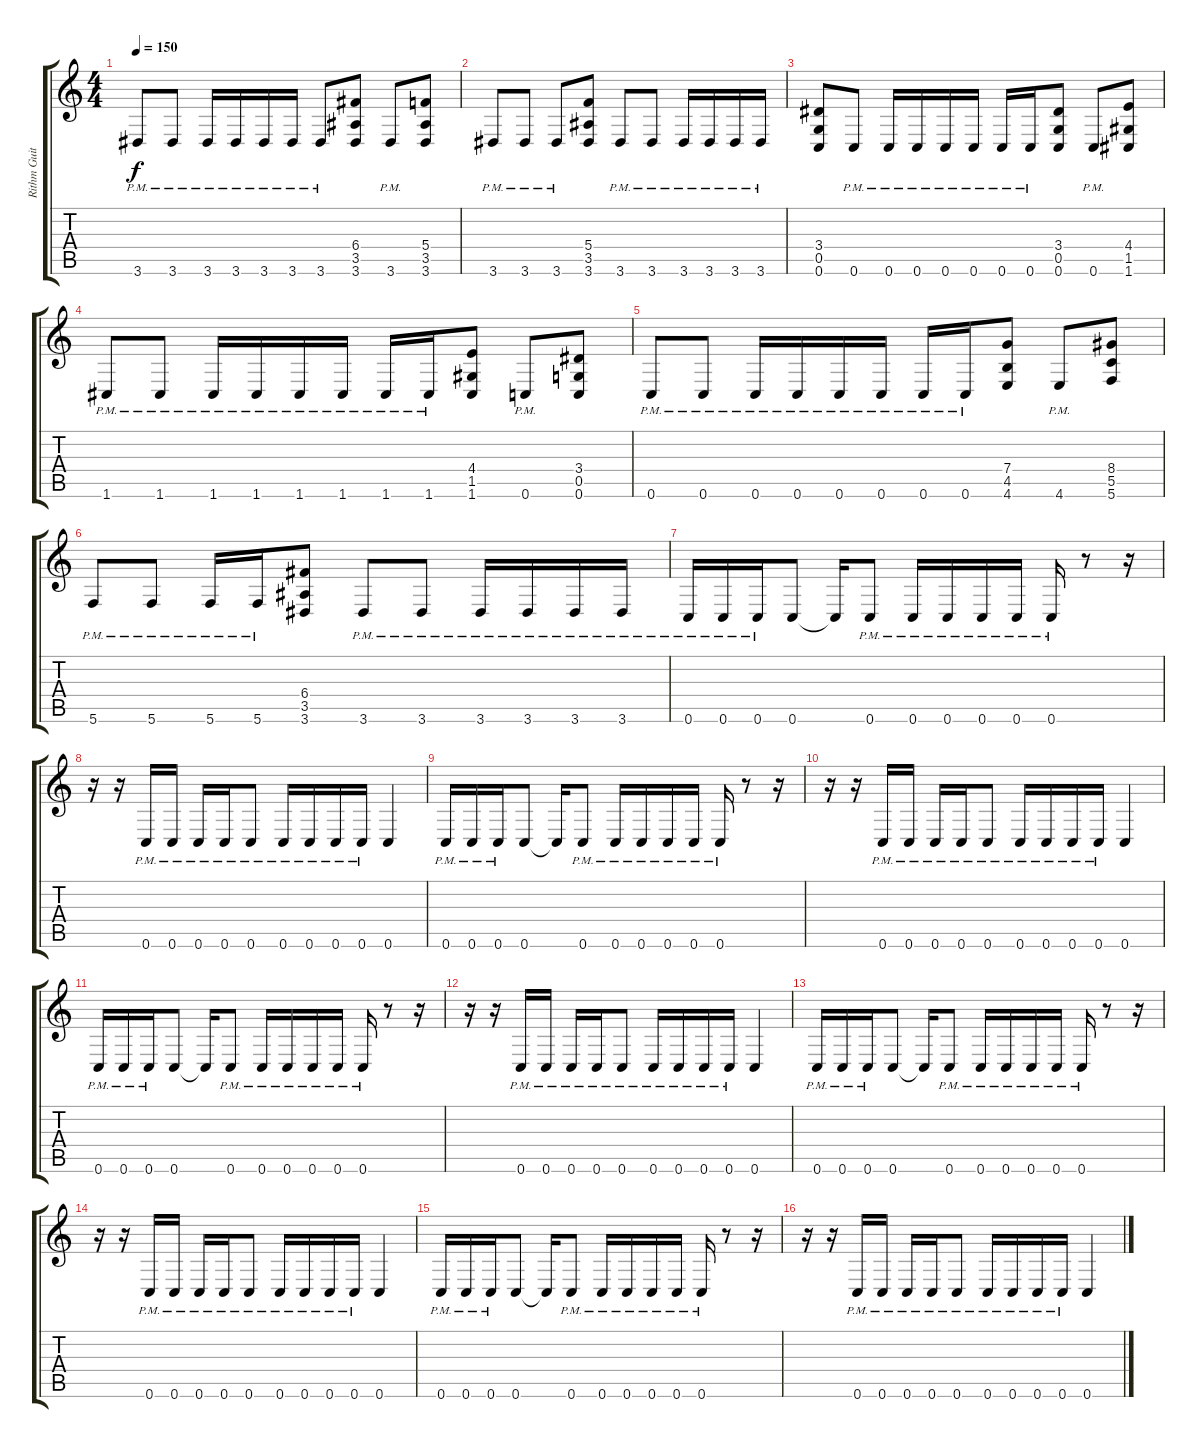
\track ("Rithm Guitar" "Rithm Guit") {instrument overdrivenguitar}
\staff {score tabs}
\tuning (D4 A3 F3 C3 G2 C2) {hide}
\ts (4 4)
\tempo 150
\clef g2
\ks c
3.6{pm}.8{dy f} 3.6{pm}.8 3.6{pm}.16 3.6{pm}.16 3.6{pm}.16 3.6{pm}.16 3.6{pm}.8 (6.4 3.5 3.6).8 3.6{pm}.8 (5.4 3.5 3.6).8 |
3.6{pm}.8 3.6{pm}.8 3.6{pm}.8 (5.4 3.5 3.6).8 3.6{pm}.8 3.6{pm}.8 3.6{pm}.16 3.6{pm}.16 3.6{pm}.16 3.6{pm}.16 |
(3.4 0.5 0.6).8 0.6{pm}.8 0.6{pm}.16 0.6{pm}.16 0.6{pm}.16 0.6{pm}.16 0.6{pm}.16 0.6{pm}.16 (3.4 0.5 0.6).8 0.6{pm}.8 (4.4 1.5 1.6).8 |
1.6{pm}.8 1.6{pm}.8 1.6{pm}.16 1.6{pm}.16 1.6{pm}.16 1.6{pm}.16 1.6{pm}.16 1.6{pm}.16 (4.4 1.5 1.6).8 0.6{pm}.8 (3.4 0.5 0.6).8 |
0.6{pm}.8 0.6{pm}.8 0.6{pm}.16 0.6{pm}.16 0.6{pm}.16 0.6{pm}.16 0.6{pm}.16 0.6{pm}.16 (7.4 4.5 4.6).8 4.6{pm}.8 (8.4 5.5 5.6).8 |
5.6{pm}.8 5.6{pm}.8 5.6{pm}.16 5.6{pm}.16 (6.4 3.5 3.6).8 3.6{pm}.8 3.6{pm}.8 3.6{pm}.16 3.6{pm}.16 3.6{pm}.16 3.6{pm}.16 |
0.6{pm}.16 0.6{pm}.16 0.6{pm}.16 0.6.8 0.6{t}.16 0.6{pm}.8 0.6{pm}.16 0.6{pm}.16 0.6{pm}.16 0.6{pm}.16 0.6{pm}.16 r.8 r.16 |
r.16 r.16 0.6{pm}.16 0.6{pm}.16 0.6{pm}.16 0.6{pm}.16 0.6{pm}.8 0.6{pm}.16 0.6{pm}.16 0.6{pm}.16 0.6{pm}.16 0.6.4 |
0.6{pm}.16 0.6{pm}.16 0.6{pm}.16 0.6.8 0.6{t}.16 0.6{pm}.8 0.6{pm}.16 0.6{pm}.16 0.6{pm}.16 0.6{pm}.16 0.6{pm}.16 r.8 r.16 |
r.16 r.16 0.6{pm}.16 0.6{pm}.16 0.6{pm}.16 0.6{pm}.16 0.6{pm}.8 0.6{pm}.16 0.6{pm}.16 0.6{pm}.16 0.6{pm}.16 0.6.4 |
0.6{pm}.16 0.6{pm}.16 0.6{pm}.16 0.6.8 0.6{t}.16 0.6{pm}.8 0.6{pm}.16 0.6{pm}.16 0.6{pm}.16 0.6{pm}.16 0.6{pm}.16 r.8 r.16 |
r.16 r.16 0.6{pm}.16 0.6{pm}.16 0.6{pm}.16 0.6{pm}.16 0.6{pm}.8 0.6{pm}.16 0.6{pm}.16 0.6{pm}.16 0.6{pm}.16 0.6.4 |
0.6{pm}.16 0.6{pm}.16 0.6{pm}.16 0.6.8 0.6{t}.16 0.6{pm}.8 0.6{pm}.16 0.6{pm}.16 0.6{pm}.16 0.6{pm}.16 0.6{pm}.16 r.8 r.16 |
r.16 r.16 0.6{pm}.16 0.6{pm}.16 0.6{pm}.16 0.6{pm}.16 0.6{pm}.8 0.6{pm}.16 0.6{pm}.16 0.6{pm}.16 0.6{pm}.16 0.6.4 |
0.6{pm}.16 0.6{pm}.16 0.6{pm}.16 0.6.8 0.6{t}.16 0.6{pm}.8 0.6{pm}.16 0.6{pm}.16 0.6{pm}.16 0.6{pm}.16 0.6{pm}.16 r.8 r.16 |
r.16 r.16 0.6{pm}.16 0.6{pm}.16 0.6{pm}.16 0.6{pm}.16 0.6{pm}.8 0.6{pm}.16 0.6{pm}.16 0.6{pm}.16 0.6{pm}.16 0.6.4
